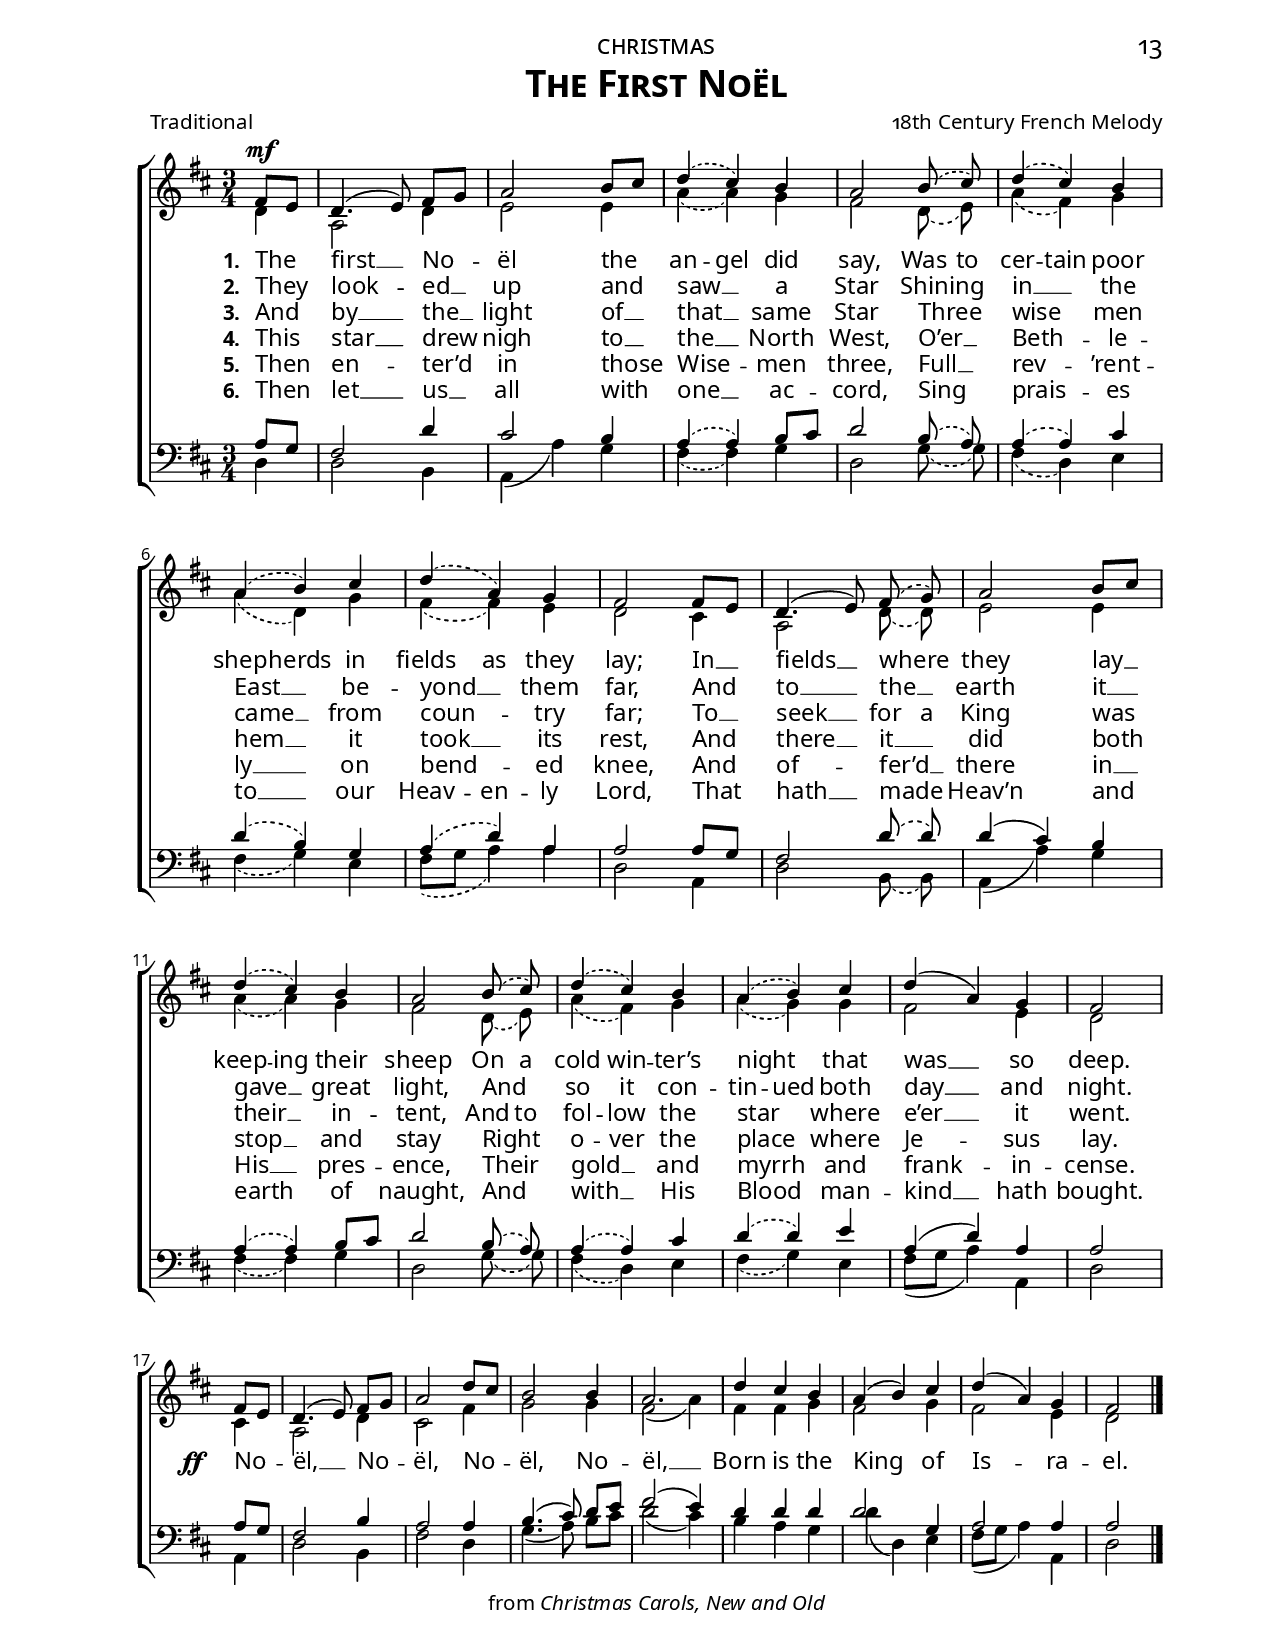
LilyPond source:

\version "2.14.2"
\include "util.ly"
\header {
  title = \markup{\override #'(font-name . "Garamond Premier Pro Semibold"){ \abs-fontsize #18 \smallCapsOldStyle"The First Noël"}}
  poet = \markup\oldStyleNum"Traditional"
  composer = \markup\oldStyleNum"18th Century French Melody"
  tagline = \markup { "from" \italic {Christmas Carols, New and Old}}
}
\paper {
  paper-height = 11\in
  paper-width = 8.5\in
  indent = 0\in
  %system-system-spacing = #'((basic-distance . 10) (padding . 0))
  system-system-spacing =
    #'((basic-distance . 0)
       (minimum-distance . 0)
       (padding . -5)
       (stretchability . 100))
  ragged-last-bottom = ##f
  ragged-bottom = ##f
  two-sided = ##t
  inner-margin = 1\in
  outer-margin = 0.75\in
  top-margin = 0.26\in
  bottom-margin = 0.25\in
  first-page-number = #013
  print-first-page-number = ##t
  headerLine = \markup{\override #'(font-name . "Garamond Premier Pro") \smallCapsOldStyle"christmas"}
  oddHeaderMarkup = \markup\fill-line{
     \override #'(font-name . "Garamond Premier Pro")\abs-fontsize #12.5
     \combine 
        \fill-line{"" \on-the-fly #print-page-number-check-first
        \oldStylePageNum""
        }
        \fill-line{\headerLine}
  }
  evenHeaderMarkup = \markup {
     \override #'(font-name . "Garamond Premier Pro")\abs-fontsize #12.5
     \combine
        \on-the-fly #print-page-number-check-first
        \oldStylePageNum""
        \fill-line{\headerLine}
  }
}
#(set-global-staff-size 18) \paper{ #(define fonts (make-pango-font-tree "Garamond Premier Pro" "Garamond Premier Pro" "Garamond Premier Pro" (/ 18 20))) }
global = {
  \key d \major
  \time 3/4
  \autoBeamOff
  \override DynamicLineSpanner #'staff-padding = #0.0
  \override DynamicLineSpanner #'Y-extent = #'(-0.5 . 0.5)
}

sopMusic = \relative c' {
  \partial 4 fis8[^\mf e] |
  d4.( e8) fis[ g] |
  a2 b8[ cis] |
  \slurDashed d4( cis) b |
  a2 b8\noBeam( cis) |
  d4( cis) b |
  
  a( b) cis |
  d( a) g |
  fis2 \slurSolid fis8[ e] |
  d4.( e8) \slurDashed fis8\noBeam( g) |
  \slurSolid a2 b8[ cis] |
  
  \slurDashed d4( cis) b |
  a2 b8\noBeam( cis) |
  d4( cis) b |
  a( b) cis |
  \slurSolid d( a) g |
  \partial 2 fis2 | \break
  
  \partial 4 fis8[ e] |
  d4.( e8) fis[ g] |
  a2 d8[ cis] |
  b2 b4 |
  a2. |
  d4 cis b |
  a( b) cis |
  d( a) g |
  \partial 2 fis2 \bar "|."
}
sopWords = \lyricmode {
  
}

altoMusic = \relative c' {
  d4 |
  a2 d4 |
  e2 e4 |
  \slurDashed a4( a) g |
  fis2 d8\noBeam( e) |
  a4( fis) g |
  
  a( d,) g |
  fis( fis) e |
  d2 cis4 |
  a2 d8\noBeam( d) |
  e2 e4 |
  
  a4( a) g |
  fis2 d8\noBeam( e) |
  a4( fis) g |
  a( g) g |
  fis2 e4 |
  d2 |
  
  cis4 |
  a2 d4 |
  cis2 fis4 |
  g2 g4 |
  \slurSolid fis2( a4) |
  fis4 fis g |
  fis2 g4 |
  fis2 e4 |
  d2 \bar "|."
}
altoWords = {
  \dropLyricsVI
  \lyricmode {
    \set stanza = #"1. "
    The first __ No -- ël the
    \set ignoreMelismata = ##t
    an -- gel did say,
    Was to cer -- tain poor shep -- herds in fields as they lay;
    \unset ignoreMelismata
    
    In __ fields __ where they lay __
    \set ignoreMelismata = ##t
    
    keep -- ing their sheep
    On a cold win -- ter’s night _ that was __ _ so deep.
    \unset ignoreMelismata
  }
  \set stanza = \markup\dynamic"ff   "
  \lyricmode {
    \dropLyricsIV
    No -- ël, __ No -- ël, No -- ël,
    \set associatedVoice = "altos"
    No -- ël, __
    \unset associatedVoice
    Born is the King of Is -- ra -- el.
  }
}
altoWordsII = \lyricmode {
  \dropLyricsVI
  \set stanza = #"2. "
  They look -- ed __ up and
  \set ignoreMelismata = ##t
  saw __ _ a Star
  Shin -- ing in __ _ the East __ _ be -- yond __ _ them far,
  \unset ignoreMelismata
  
  And to __ the __ earth it __
  \set ignoreMelismata = ##t
  
  gave __ _ great light,
  And _ so it con -- tin -- ued both day __ _ and night.
}
altoWordsIII = \lyricmode {
  \dropLyricsVI
  \set stanza = #"3. "
  And by
__
  the __ light of __ that __ same Star
  Three wise men came __ from coun -- try far;
  To __ seek __
\set ignoreMelismata = ##t
  for a King
\unset ignoreMelismata
  was their
__
  in -- tent,
\set ignoreMelismata = ##t
  And to fol -- low the star _ where e’er __ _ it went.
}
altoWordsIV = \lyricmode {
  \dropLyricsVI
  \set stanza = #"4. "
  This star __ drew nigh to __ 
  \set ignoreMelismata = ##t
  the __ _ North West,
  O’er
__
  _ Beth -- _ le -- hem __ _ it took __ _ its rest,
  \unset ignoreMelismata
  
  And there __ it __ did both
  \set ignoreMelismata = ##t
  
  stop __ _ and stay
  Right _ o -- ver the place _ where Je -- _ sus lay.
}
altoWordsV = \lyricmode {
  \dropLyricsVI
  \set stanza = #"5. "
  Then en -- ter’d in those
  \set ignoreMelismata = ##t
  Wise -- _ men three,
  Full __ _ rev -- _ ’rent -- ly __ _ on bend -- _ ed knee,
  \unset ignoreMelismata
  
  And of -- fer’d
__
  there in __
  \set ignoreMelismata = ##t
  
  His __ _ pres -- ence,
  Their _ gold __ _ and myrrh _ and frank -- _ in -- cense.
}
altoWordsVI = \lyricmode {
  \dropLyricsVI
  \set stanza = #"6. "
  Then let __ us __ all with one __ ac -- cord,
  Sing prais -- es to __ our
\set ignoreMelismata = ##t
  Heav -- en -- ly Lord,
\unset ignoreMelismata
  That hath __ made Heav’n and earth of naught,
  And with __ His Blood man -- kind __ hath bought.
}

tenorMusic = \relative c' {
  a8[ g] |
  fis2 d'4 |
  cis2 b4 |
  \slurDashed a4( a) \slurSolid b8[ cis] |
  d2 \slurDashed b8\noBeam( a) |
  a4( a) cis |
  
  d( b) g |
  a( d) a |
  a2 \slurSolid a8[ g] |
  fis2 \slurDashed d'8\noBeam( d) |
  \slurSolid d4( cis) b |
  
  \slurDashed a( a) \slurSolid b8[ cis] |
  d2 \slurDashed b8\noBeam( a) |
  a4( a) cis |
  d4( d) e |
  \slurSolid a,( d) a |
  a2 |
  
  a8[ g] |
  fis2 b4 |
  a2 a4 |
  b4.( cis8) d[ e] |
  fis2( e4) |
  d d d |
  d2 g,4 |
  a2 a4 |
  a2 \bar "|."
}
tenorWords = \lyricmode {

}

bassMusic = \relative c {
  d4 |
  d2 b4 |
  a( a') g |
  \slurDashed fis( fis) g |
  d2 g8\noBeam( g) |
  fis4( d) e |
  
  fis( g) e |
  fis8[( g] a4) a |
  d,2 a4 |
  d2 b8\noBeam( b) |
  \slurSolid a4( a') g |
  
  \slurDashed fis( fis) g |
  d2 g8\noBeam( g) |
  fis4( d) e |
  fis( g) e |
  \slurSolid fis8[( g] a4) a, |
  d2 |
  
  a4 |
  d2 b4 |
  fis'2 d4 |
  g4.( a8) b[ cis] |
  d2( cis4) |
  b a g |
  d'( d,) e |
  fis8[( g] a4) a, |
  d2 \bar "|."
}
bassWords = \lyricmode {

}

\score {
  <<
   \new ChoirStaff <<
%    \new Lyrics = sopranos \with { \override VerticalAxisGroup #'nonstaff-relatedstaff-spacing = #'((basic-distance . 1)) }
    \new Staff = women <<
      \new Voice = "sopranos" { \voiceOne << \global \sopMusic >> }
      \new Voice = "altos" { \voiceTwo << \global \altoMusic >> }
    >>
    \new Lyrics \with { alignAboveContext = #"women" \override VerticalAxisGroup #'nonstaff-relatedstaff-spacing = #'((basic-distance . 1))} \lyricsto "sopranos" \sopWords
     \new Lyrics = "altosVI"  \with { alignBelowContext = #"women" \override VerticalAxisGroup #'nonstaff-relatedstaff-spacing = #'((basic-distance . 1))} \lyricsto "sopranos" \altoWordsVI
    \new Lyrics = "altosV"  \with { alignBelowContext = #"women" \override VerticalAxisGroup #'nonstaff-relatedstaff-spacing = #'((basic-distance . 1))} \lyricsto "sopranos" \altoWordsV
    \new Lyrics = "altosIV"  \with { alignBelowContext = #"women" \override VerticalAxisGroup #'nonstaff-relatedstaff-spacing = #'((basic-distance . 1))} \lyricsto "sopranos" \altoWordsIV
    \new Lyrics = "altosIII"  \with { alignBelowContext = #"women" \override VerticalAxisGroup #'nonstaff-relatedstaff-spacing = #'((basic-distance . 1))} \lyricsto "sopranos" \altoWordsIII
    \new Lyrics = "altosII"  \with { alignBelowContext = #"women" \override VerticalAxisGroup #'nonstaff-relatedstaff-spacing = #'((basic-distance . 1))} \lyricsto "sopranos" \altoWordsII
    \new Lyrics = "altos"  \with { alignBelowContext = #"women" \override VerticalAxisGroup #'nonstaff-relatedstaff-spacing = #'((basic-distance . 1))} \lyricsto "sopranos" \altoWords
   \new Staff = men <<
      \clef bass
      \new Voice = "tenors" { \voiceOne << \global \tenorMusic >> }
      \new Voice = "basses" { \voiceTwo << \global \bassMusic >> }
    >>
    \new Lyrics \with { alignAboveContext = #"men" \override VerticalAxisGroup #'nonstaff-relatedstaff-spacing = #'((basic-distance . 1)) } \lyricsto "tenors" \tenorWords
    \new Lyrics \with { alignBelowContext = #"men" \override VerticalAxisGroup #'nonstaff-relatedstaff-spacing = #'((basic-distance . 1)) } \lyricsto "basses" \bassWords
  >>
%    \new PianoStaff << \new Staff { \new Voice { \pianoRH } } \new Staff { \clef "bass" \pianoLH } >>
  >>
  \layout {
  \context {
    \Lyrics
    \override LyricText #'font-size = #1.3
  }
    \context {
      \Score
      %\override SpacingSpanner #'base-shortest-duration = #(ly:make-moment 1 8)
      %\override SpacingSpanner #'common-shortest-duration = #(ly:make-moment 1 4)
    }
    \context {
      % Remove all empty staves
      % \Staff \RemoveEmptyStaves \override VerticalAxisGroup #'remove-first = ##t
    }
    \context {
      \Lyrics
      \override LyricText #'X-offset = #center-on-word
    }
  }
}

